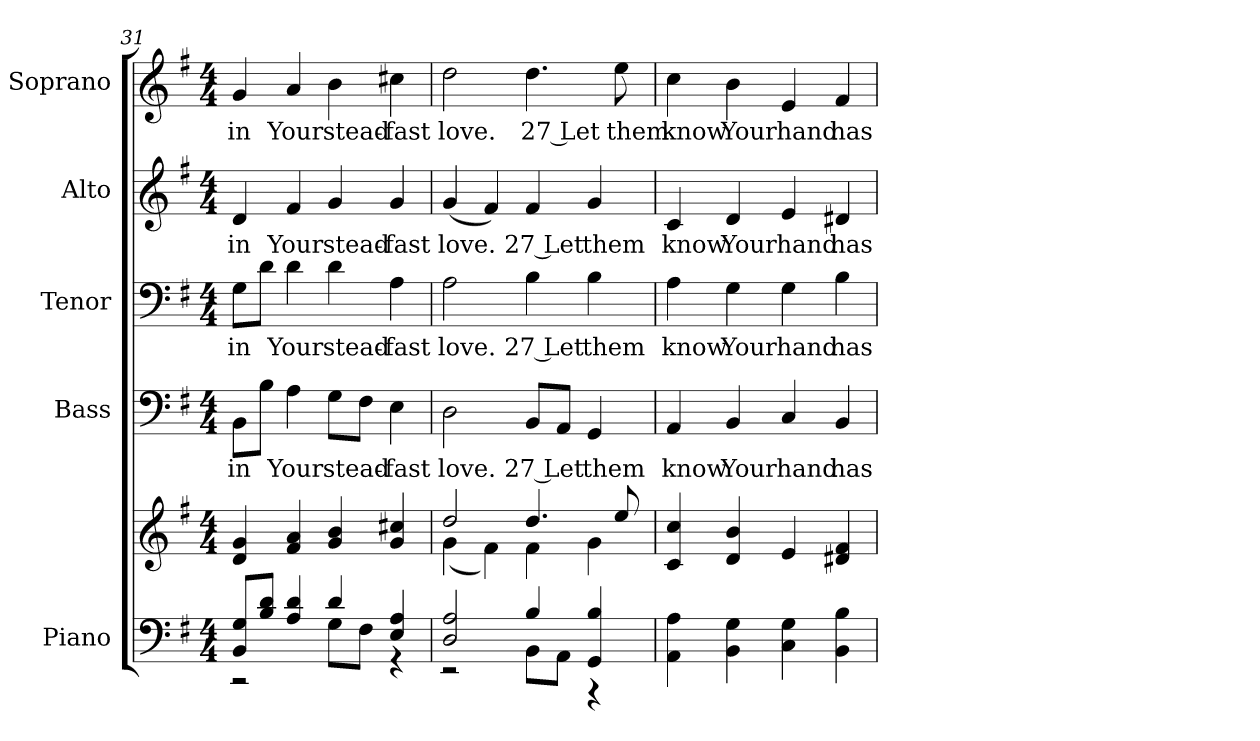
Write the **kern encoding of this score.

**kern	**kern	**kern	**text	**kern	**text	**kern	**text	**kern	**text
*part5	*part5	*part4	*part4	*part3	*part3	*part2	*part2	*part1	*part1
*staff6	*staff5	*staff4	*staff4	*staff3	*staff3	*staff2	*staff2	*staff1	*staff1
*I"Piano	*	*I"Bass	*	*I"Tenor	*	*I"Alto	*	*I"Soprano	*
*I'Pno.	*	*I'B.	*	*I'T.	*	*I'A.	*	*I'S.	*
!!LO:PB:g=z
*clefF4	*clefG2	*clefF4	*	*clefF4	*	*clefG2	*	*clefG2	*
*k[f#]	*k[f#]	*k[f#]	*	*k[f#]	*	*k[f#]	*	*k[f#]	*
*G:	*G:	*G:	*	*G:	*	*G:	*	*G:	*
*M4/4	*M4/4	*M4/4	*	*M4/4	*	*M4/4	*	*M4/4	*
=31	=31	=31	=31	=31	=31	=31	=31	=31	=31
*^	*	*	*	*	*	*	*	*	*
!	!	!	!	!LO:LY:b:color=#000000	!	!	!	!	!	!
!	!	!	!	!	!	!LO:LY:b:color=#000000	!	!	!	!
!	!	!	!	!	!	!	!	!LO:LY:b:color=#000000	!	!
!	!	!	!	!	!	!	!	!	!	!LO:LY:b:color=#000000
8BBi/ 8GiL	2r	4di/ 4gi	8BBi\L	in	8Gi\L	in	4di/	in	4gi/	in
8Bi/ 8diJ	.	.	8Bi\J	.	8di\J	.	.	.	.	.
!	!	!	!	!LO:LY:b:color=#000000	!	!	!	!	!	!
!	!	!	!	!	!	!LO:LY:b:color=#000000	!	!	!	!
!	!	!	!	!	!	!	!	!LO:LY:b:color=#000000	!	!
!	!	!	!	!	!	!	!	!	!	!LO:LY:b:color=#000000
4Ai/ 4di	.	4f#i/ 4ai	4Ai\	Your	4di\	Your	4f#i/	Your	4ai/	Your
!	!	!	!	!LO:LY:b:color=#000000	!	!	!	!	!	!
!	!	!	!	!	!	!LO:LY:b:color=#000000	!	!	!	!
!	!	!	!	!	!	!	!	!LO:LY:b:color=#000000	!	!
!	!	!	!	!	!	!	!	!	!	!LO:LY:b:color=#000000
4di/	8Gi\L	4gi/ 4bi	8Gi\L	stead-	4di\	stead-	4gi/	stead-	4bi\	stead-
.	8F#i\J	.	8F#i\J	.	.	.	.	.	.	.
!	!	!	!	!LO:LY:b:color=#000000	!	!	!	!	!	!
!	!	!	!	!	!	!LO:LY:b:color=#000000	!	!	!	!
!	!	!	!	!	!	!	!	!LO:LY:b:color=#000000	!	!
!	!	!	!	!	!	!	!	!	!	!LO:LY:b:color=#000000
4Ei/ 4Ai	4r	4gi/ 4cc#Xi	4Ei\	-fast	4Ai\	-fast	4gi/	-fast	4cc#Xi\	-fast
=32	=32	=32	=32	=32	=32	=32	=32	=32	=32	=32
*	*	*^	*	*	*	*	*	*	*	*
!	!	!	!	!	!LO:LY:b:color=#000000	!	!	!	!	!	!
!	!	!	!	!	!	!	!LO:LY:b:color=#000000	!	!	!	!
!	!	!	!	!	!	!	!	!	!LO:LY:b:color=#000000	!	!
!	!	!	!	!	!	!	!	!	!	!	!LO:LY:b:color=#000000
2Di/ 2Ai	2r	2ddi/	(4gi\	2Di\	love.	2Ai\	love.	(4gi/	love.	2ddi\	love.
.	.	.	4f#i\)	.	.	.	.	4f#i/)	.	.	.
!	!	!	!	!	!LO:LY:b:color=#000000	!	!	!	!	!	!
!	!	!	!	!	!	!	!LO:LY:b:color=#000000	!	!	!	!
!	!	!	!	!	!	!	!	!	!LO:LY:b:color=#000000	!	!
!	!	!	!	!	!	!	!	!	!	!	!LO:LY:b:color=#000000
4Bi/	8BBi\L	4.ddi/	4f#i\	8BBi/L	27 Let	4Bi\	27 Let	4f#i/	27 Let	4.ddi\	27 Let
.	8AAi\J	.	.	8AAi/J	.	.	.	.	.	.	.
!	!	!	!	!	!LO:LY:b:color=#000000	!	!	!	!	!	!
!	!	!	!	!	!	!	!LO:LY:b:color=#000000	!	!	!	!
!	!	!	!	!	!	!	!	!	!LO:LY:b:color=#000000	!	!
4GGi/ 4Bi	4r	.	4gi\	4GGi/	them	4Bi\	them	4gi/	them	.	.
!	!	!	!	!	!	!	!	!	!	!	!LO:LY:b:color=#000000
.	.	8eei/	.	.	.	.	.	.	.	8eei\	them
*v	*v	*	*	*	*	*	*	*	*	*	*
*	*v	*v	*	*	*	*	*	*	*	*
=33	=33	=33	=33	=33	=33	=33	=33	=33	=33
!	!	!	!LO:LY:b:color=#000000	!	!	!	!	!	!
!	!	!	!	!	!LO:LY:b:color=#000000	!	!	!	!
!	!	!	!	!	!	!	!LO:LY:b:color=#000000	!	!
!	!	!	!	!	!	!	!	!	!LO:LY:b:color=#000000
4AAi\ 4Ai	4ci/ 4cci	4AAi/	know	4Ai\	know	4ci/	know	4cci\	know
!	!	!	!LO:LY:b:color=#000000	!	!	!	!	!	!
!	!	!	!	!	!LO:LY:b:color=#000000	!	!	!	!
!	!	!	!	!	!	!	!LO:LY:b:color=#000000	!	!
!	!	!	!	!	!	!	!	!	!LO:LY:b:color=#000000
4BBi\ 4Gi	4di/ 4bi	4BBi/	Your	4Gi\	Your	4di/	Your	4bi\	Your
!	!	!	!LO:LY:b:color=#000000	!	!	!	!	!	!
!	!	!	!	!	!LO:LY:b:color=#000000	!	!	!	!
!	!	!	!	!	!	!	!LO:LY:b:color=#000000	!	!
!	!	!	!	!	!	!	!	!	!LO:LY:b:color=#000000
4Ci\ 4Gi	4ei/	4Ci/	hand	4Gi\	hand	4ei/	hand	4ei/	hand
!	!	!	!LO:LY:b:color=#000000	!	!	!	!	!	!
!	!	!	!	!	!LO:LY:b:color=#000000	!	!	!	!
!	!	!	!	!	!	!	!LO:LY:b:color=#000000	!	!
!	!	!	!	!	!	!	!	!	!LO:LY:b:color=#000000
4BBi\ 4Bi	4d#Xi/ 4f#i	4BBi/	has	4Bi\	has	4d#Xi/	has	4f#i/	has
=	=	=	=	=	=	=	=	=	=
*-	*-	*-	*-	*-	*-	*-	*-	*-	*-
